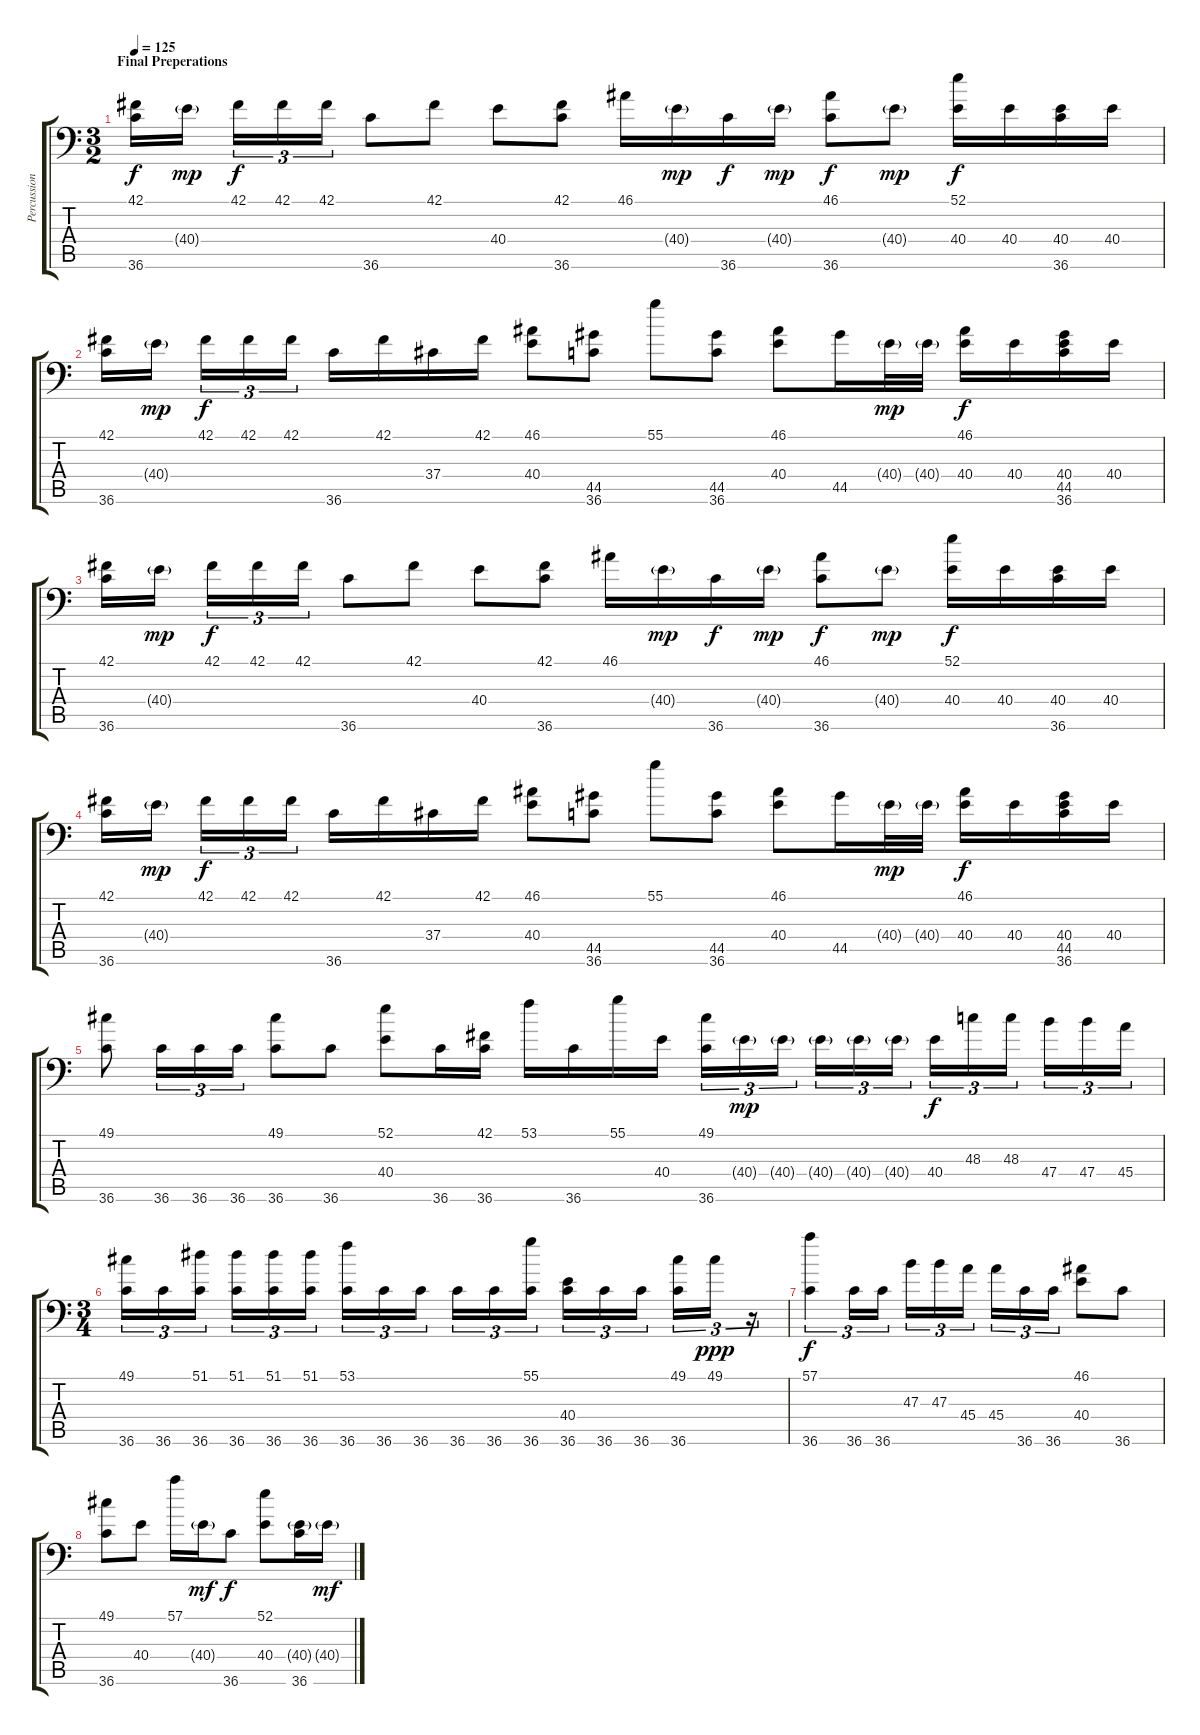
\track ("Percussion" "Percussion") {instrument acousticgrandpiano}
\staff {score tabs}
\tuning (C-1 C-1 C-1 C-1 C-1 C-1) {hide}
\ts (3 2)
\section ("" "Final Preperations")
\tempo 125
\clef f4
\ks c
(42.1 36.6).16{dy f} 40.4{g}.16{dy mp} 42.1.16{tu (3 2) dy f} 42.1.16{tu (3 2)} 42.1.16{tu (3 2)} 36.6.8 42.1.8 40.4.8 (42.1 36.6).8 46.1.16 40.4{g}.16{dy mp} 36.6.16{dy f} 40.4{g}.16{dy mp} (46.1 36.6).8{dy f} 40.4{g}.8{dy mp} (52.1 40.4).16{dy f} 40.4.16 (40.4 36.6).16 40.4.16 |
(42.1 36.6).16 40.4{g}.16{dy mp} 42.1.16{tu (3 2) dy f} 42.1.16{tu (3 2)} 42.1.16{tu (3 2)} 36.6.16 42.1.16 37.4.16 42.1.16 (46.1 40.4).8 (44.5 36.6).8 55.1.8 (44.5 36.6).8 (46.1 40.4).8 44.5.16 40.4{g}.32{dy mp} 40.4{g}.32 (46.1 40.4).16{dy f} 40.4.16 (40.4 44.5 36.6).16 40.4.16 |
(42.1 36.6).16 40.4{g}.16{dy mp} 42.1.16{tu (3 2) dy f} 42.1.16{tu (3 2)} 42.1.16{tu (3 2)} 36.6.8 42.1.8 40.4.8 (42.1 36.6).8 46.1.16 40.4{g}.16{dy mp} 36.6.16{dy f} 40.4{g}.16{dy mp} (46.1 36.6).8{dy f} 40.4{g}.8{dy mp} (52.1 40.4).16{dy f} 40.4.16 (40.4 36.6).16 40.4.16 |
(42.1 36.6).16 40.4{g}.16{dy mp} 42.1.16{tu (3 2) dy f} 42.1.16{tu (3 2)} 42.1.16{tu (3 2)} 36.6.16 42.1.16 37.4.16 42.1.16 (46.1 40.4).8 (44.5 36.6).8 55.1.8 (44.5 36.6).8 (46.1 40.4).8 44.5.16 40.4{g}.32{dy mp} 40.4{g}.32 (46.1 40.4).16{dy f} 40.4.16 (40.4 44.5 36.6).16 40.4.16 |
(49.1 36.6).8 36.6.16{tu (3 2)} 36.6.16{tu (3 2)} 36.6.16{tu (3 2)} (49.1 36.6).8 36.6.8 (52.1 40.4).8 36.6.16 (42.1 36.6).16 53.1.16 36.6.16 55.1.16 40.4.16 (49.1 36.6).16{tu (3 2)} 40.4{g}.16{tu (3 2) dy mp} 40.4{g}.16{tu (3 2)} 40.4{g}.16{tu (3 2)} 40.4{g}.16{tu (3 2)} 40.4{g}.16{tu (3 2)} 40.4.16{tu (3 2) dy f} 48.3.16{tu (3 2)} 48.3.16{tu (3 2)} 47.4.16{tu (3 2)} 47.4.16{tu (3 2)} 45.4.16{tu (3 2)} |
\ts (3 4)
(49.1 36.6).16{tu (3 2)} 36.6.16{tu (3 2)} (51.1 36.6).16{tu (3 2)} (51.1 36.6).16{tu (3 2)} (51.1 36.6).16{tu (3 2)} (51.1 36.6).16{tu (3 2)} (53.1 36.6).16{tu (3 2)} 36.6.16{tu (3 2)} 36.6.16{tu (3 2)} 36.6.16{tu (3 2)} 36.6.16{tu (3 2)} (55.1 36.6).16{tu (3 2)} (40.4 36.6).16{tu (3 2)} 36.6.16{tu (3 2)} 36.6.16{tu (3 2)} (49.1 36.6).16{tu (3 2)} 49.1.16{tu (3 2) dy ppp} r.16{tu (3 2)} |
(57.1 36.6).4{tu (3 2) dy f} 36.6.16{tu (3 2)} 36.6.16{tu (3 2)} 47.3.16{tu (3 2)} 47.3.16{tu (3 2)} 45.4.16{tu (3 2)} 45.4.16{tu (3 2)} 36.6.16{tu (3 2)} 36.6.16{tu (3 2)} (46.1 40.4).8 36.6.8 |
(49.1 36.6).8 40.4.8 57.1.16 40.4{g}.16{dy mf} 36.6.8{dy f} (52.1 40.4).8 (40.4{g} 36.6).16 40.4{g}.16{dy mf}
